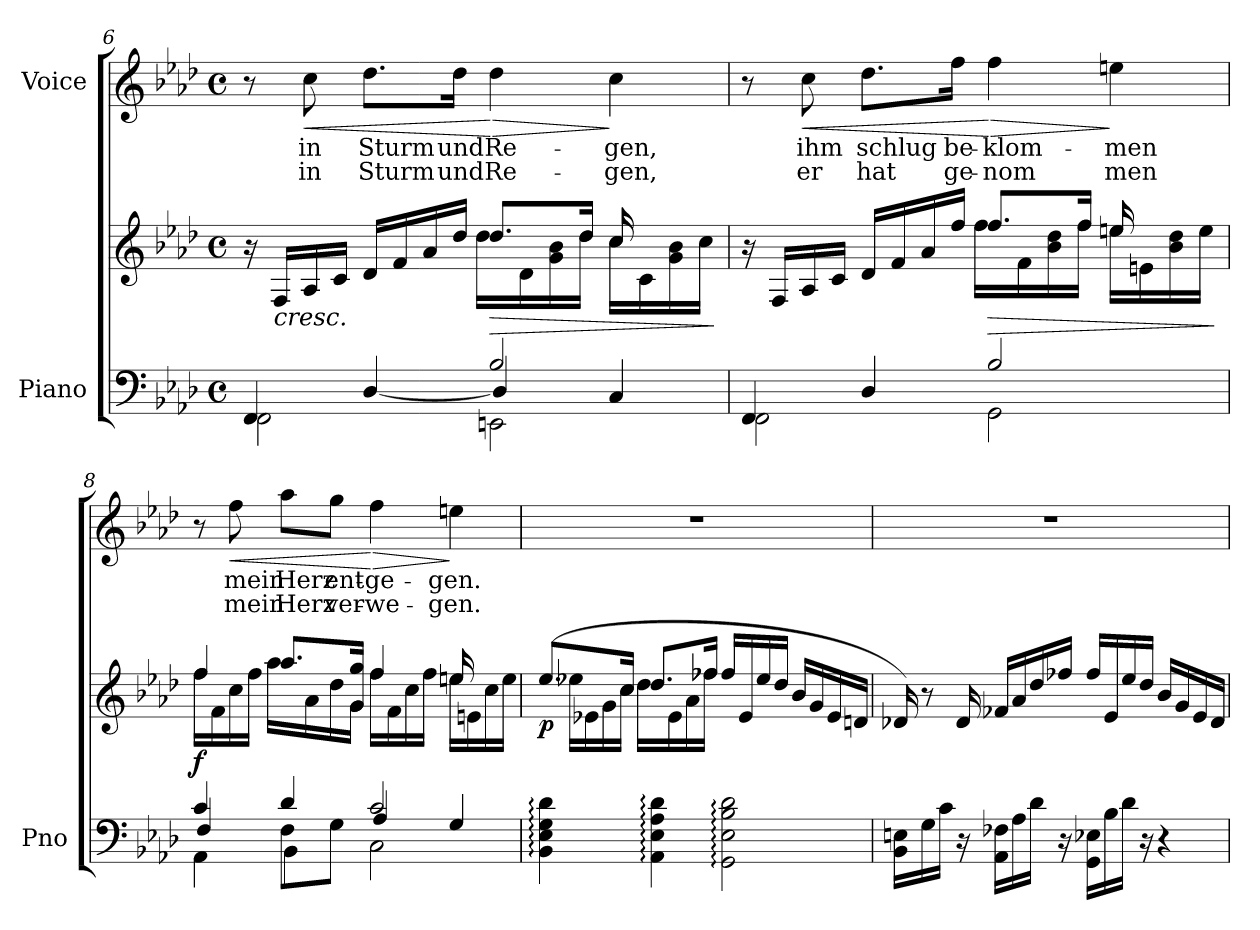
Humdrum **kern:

**kern	**kern	**dynam	**kern	**text	**text	**dynam
*part2	*part2	*part2	*part1	*part1	*part1	*part1
*staff3	*staff2	*staff2/3	*staff1	*staff1	*staff1	*staff1
*I"Piano	*	*	*I"Voice	*	*	*
*I'Pno	*	*	*	*	*	*
!!LO:LB:g=z
*clefF4	*clefG2	*	*clefG2	*	*	*
*k[b-e-a-d-]	*k[b-e-a-d-]	*	*k[b-e-a-d-]	*	*	*
*M4/4	*M4/4	*	*M4/4	*	*	*
*met(c)	*met(c)	*	*met(c)	*	*	*
=6	=6	=6	=6	=6	=6	=6
*^	*^	*	*	*	*	*
*	*^	*	*	*	*	*	*	*
2ryy	4FF/	2FF\	2ryy	16r	.	8r	.	.	.
!	!	!	!	!	!LO:HP:b	!	!	!	!
.	.	.	.	16F/LL	<	.	.	.	.
!	!	!	!	!	!	!	!LO:LY:b	!LO:LY:b	!LO:HP:b
.	.	.	.	16A-/	.	8cc\	in	in	<
.	.	.	.	16c/JJ	.	.	.	.	.
!	!	!	!	!	!	!	!LO:LY:b	!LO:LY:b	!
.	[4D-/	.	.	16d-/LL	.	8.dd-\L	Sturm	Sturm	.
.	.	.	.	16f/	.	.	.	.	.
.	.	.	.	16a-/	.	.	.	.	.
!	!	!	!	!	!	!	!LO:LY:b	!LO:LY:b	!
.	.	.	.	16dd-/JJ	.	16dd-\Jk	und	und	.
!	!	!	!	!	!LO:HP:b	!	!LO:LY:b	!LO:LY:b	!LO:HP:n=1:b
2B-/	4D-/]	2EEn\	8.dd-/L	16dd-\LL	>	4dd-\	Re-	Re-	[ >
.	.	.	.	16d-\	.	.	.	.	.
.	.	.	.	16g\ 16b-\	.	.	.	.	.
.	.	.	16dd-/Jk	16dd-\JJ	.	.	.	.	.
!	!	!	!	!	!	!	!LO:LY:b	!LO:LY:b	!
.	4C/	.	16cc/	16cc\LL	.	4cc\	-gen,	-gen,	]
.	.	.	8.ryy	16c\	.	.	.	.	.
.	.	.	.	16g\ 16b-\	.	.	.	.	.
.	.	.	.	16cc\JJ	.	.	.	.	.
*v	*v	*v	*	*	*	*	*	*	*
*	*v	*v	*	*	*	*	*
.	.	]	.	.	.	.
!!LO:PB:g=z
=7	=7	=7	=7	=7	=7	=7
*^	*^	*	*	*	*	*
4FF/	2FF\	2ryy	16r	.	8r	.	.	.
.	.	.	16F/LL	.	.	.	.	.
!	!	!	!	!	!	!LO:LY:b	!LO:LY:b	!LO:HP:b
.	.	.	16A-/	.	8cc\	ihm	er	<
.	.	.	16c/JJ	.	.	.	.	.
!	!	!	!	!	!	!LO:LY:b	!LO:LY:b	!
4D-/	.	.	16d-/LL	.	8.dd-\L	schlug	hat	.
.	.	.	16f/	.	.	.	.	.
.	.	.	16a-/	.	.	.	.	.
!	!	!	!	!	!	!LO:LY:b	!LO:LY:b	!
.	.	.	16ff/JJ	.	16ff\Jk	be-	ge-	.
!	!	!	!	!LO:HP:n=1:b	!	!LO:LY:b	!LO:LY:b	!LO:HP:n=1:b
2B-/	2GG\	8.ff/L	16ff\LL	[ >	4ff\	-klom-	-nom	[ >
.	.	.	16f\	.	.	.	.	.
.	.	.	16b-\ 16dd-\	.	.	.	.	.
.	.	16ff/Jk	16ff\JJ	.	.	.	.	.
!	!	!	!	!	!	!LO:LY:b	!LO:LY:b	!
.	.	16een/	16ee\LL	.	4een\	-men	men	]
.	.	8.ryy	16en\	.	.	.	.	.
.	.	.	16b-\ 16dd-\	.	.	.	.	.
.	.	.	16ee\JJ	.	.	.	.	.
*v	*v	*	*	*	*	*	*	*
*	*v	*v	*	*	*	*	*
.	.	]	.	.	.	.
=8	=8	=8	=8	=8	=8	=8
*^	*^	*	*	*	*	*
*	*^	*	*	*	*	*	*	*
!	!	!	!	!	!LO:DY:b	!	!	!	!
4c/	4F/	4AA-\	4ff/	16ff\LL	f	8r	.	.	.
.	.	.	.	16f\	.	.	.	.	.
!	!	!	!	!	!	!	!LO:LY:b	!LO:LY:b	!LO:HP:b
.	.	.	.	16cc\	.	8ff\	mein	mein	<
.	.	.	.	16ff\JJ	.	.	.	.	.
!	!	!	!	!	!	!	!LO:LY:b	!LO:LY:b	!
4d-/	8F\L	4BB-\	8.aa-/L	16aa-\LL	.	8aa-\L	Herz	Herz	.
.	.	.	.	16a-\	.	.	.	.	.
!	!	!	!	!	!	!	!LO:LY:b	!LO:LY:b	!
.	8G\J	.	.	16dd-\	.	8gg\J	ent-	ver-	.
.	.	.	16g/ 16gg/Jk	16g\JJ	.	.	.	.	.
!	!	!	!	!	!	!	!LO:LY:b	!LO:LY:b	!LO:HP:n=1:b
2c/	4A-/	2C\	4ff/	16ff\LL	.	4ff\	-ge-	-we-	[ >
.	.	.	.	16f\	.	.	.	.	.
.	.	.	.	16cc\	.	.	.	.	.
.	.	.	.	16ff\JJ	.	.	.	.	.
!	!	!	!	!	!	!	!LO:LY:b	!LO:LY:b	!
.	4G/	.	16een/	16ee\LL	.	4een\	-gen.	-gen.	]
.	.	.	8.ryy	16en\	.	.	.	.	.
.	.	.	.	16cc\	.	.	.	.	.
.	.	.	.	16ee\JJ	.	.	.	.	.
*v	*v	*v	*	*	*	*	*	*	*
!!LO:LB:g=z
=9	=9	=9	=9	=9	=9	=9	=9
!	!	!	!LO:DY:b	!	!	!	!
4BB-\: 4E-\: 4G\: 4d-\:	(8.ee-/L	16ee-X\LL	p	1r	.	.	.
.	.	16e-X\	.	.	.	.	.
.	.	16g\	.	.	.	.	.
.	16cc/Jk	16cc\JJ	.	.	.	.	.
4AA-\: 4E-\: 4A-\: 4d-\:	8.dd-/L	16dd-\LL	.	.	.	.	.
.	.	16e-\	.	.	.	.	.
.	.	16a-\	.	.	.	.	.
.	16ff-X/Jk	16ff-\JJ	.	.	.	.	.
2GG\: 2E-\: 2B-\: 2d-\:	2ryy	16ff-/LL	.	.	.	.	.
.	.	16e-/	.	.	.	.	.
.	.	16ee-/	.	.	.	.	.
.	.	16dd-/JJ	.	.	.	.	.
.	.	16b-/LL	.	.	.	.	.
.	.	16g/	.	.	.	.	.
.	.	16e-/	.	.	.	.	.
.	.	16dn/JJ	.	.	.	.	.
*	*v	*v	*	*	*	*	*
!!LO:LB:g=z
=10	=10	=10	=10	=10	=10	=10
16BB-\ 16En\LL	16d-X/)	.	1r	.	.	.
16G\	8r	.	.	.	.	.
16c\JJ	.	.	.	.	.	.
16r	16d-/	.	.	.	.	.
16AA-\ 16F-X\LL	16f-X/LL	.	.	.	.	.
16A-\	16a-/	.	.	.	.	.
16d-\JJ	16dd-/	.	.	.	.	.
16r	16ff-X/JJ	.	.	.	.	.
16GG\ 16E-X\LL	16ff-/LL	.	.	.	.	.
16B-\	16e-/	.	.	.	.	.
16d-\JJ	16ee-/	.	.	.	.	.
16r	16dd-/JJ	.	.	.	.	.
4r	16b-/LL	.	.	.	.	.
.	16g/	.	.	.	.	.
.	16e-/	.	.	.	.	.
.	16d-/JJ	.	.	.	.	.
=	=	=	=	=	=	=
*-	*-	*-	*-	*-	*-	*-
